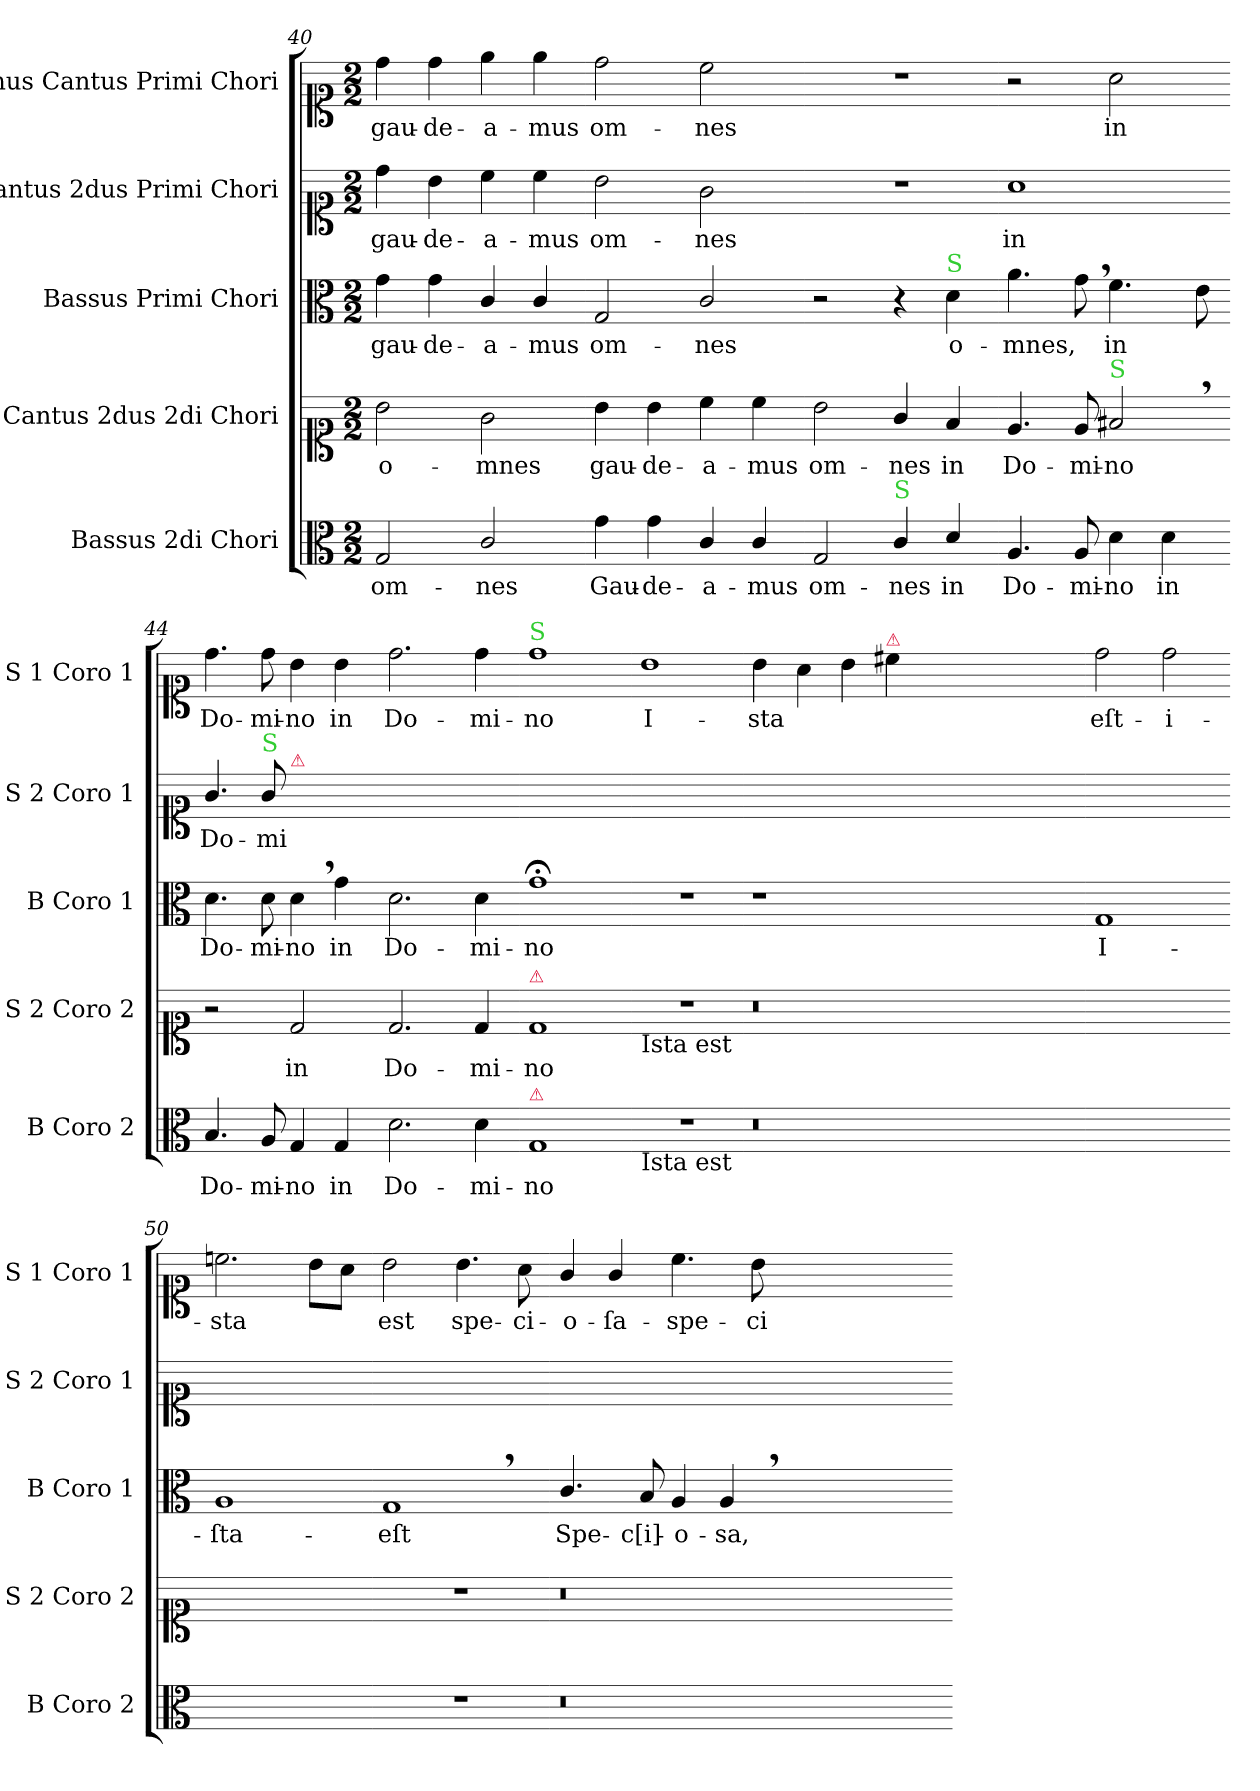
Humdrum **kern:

**kern	**text	**kern	**text	**kern	**text	**kern	**text	**kern	**text
*part5	*part5	*part4	*part4	*part3	*part3	*part2	*part2	*part1	*part1
*staff5	*staff5	*staff4	*staff4	*staff3	*staff3	*staff2	*staff2	*staff1	*staff1
*I"Bassus 2di Chori	*	*I"Cantus 2dus 2di Chori	*	*I"Bassus Primi Chori	*	*I"Cantus 2dus Primi Chori	*	*I"1mus Cantus Primi Chori	*
*I'B Coro 2	*	*I'S 2 Coro 2	*	*I'B Coro 1	*	*I'S 2 Coro 1	*	*I'S 1 Coro 1	*
*clefC3	*	*clefC1	*	*clefC3	*	*clefC1	*	*clefC1	*
*k[]	*	*k[]	*	*k[]	*	*k[]	*	*k[]	*
*M2/2	*	*M2/2	*	*M2/2	*	*M2/2	*	*M2/2	*
=40	=40	=40	=40	=40	=40	=40	=40	=40	=40
!	!	!	!	!	!	!	!LO:LY:i	!	!LO:LY:i
2G/	om-	2b\	o-	4g\	gau-	4dd\	gau-	4dd\	gau-
!	!	!	!	!	!	!	!LO:LY:i	!	!LO:LY:i
.	.	.	.	4g\	-de-	4b\	-de-	4dd\	-de-
!	!	!	!	!	!	!	!LO:LY:i	!	!LO:LY:i
2c/	-nes	2g\	-mnes	4c/	-a-	4cc\	-a-	4ee\	-a-
!	!	!	!	!	!	!	!LO:LY:i	!	!LO:LY:i
.	.	.	.	4c/	-mus	4cc\	-mus	4ee\	-mus
=41-	=41-	=41-	=41-	=41-	=41-	=41-	=41-	=41-	=41-
!	!	!	!	!	!	!	!LO:LY:i	!	!LO:LY:i
4g\	Gau-	4b\	gau-	2G/	om-	2b\	om-	2dd\	om-
4g\	-de-	4b\	-de-	.	.	.	.	.	.
!	!	!	!	!	!	!	!LO:LY:i	!	!LO:LY:i
4c/	-a-	4cc\	-a-	2c/	-nes	2g\	-nes	2cc\	-nes
4c/	-mus	4cc\	-mus	.	.	.	.	.	.
=42-	=42-	=42-	=42-	=42-	=42-	=42-	=42-	=42-	=42-
2G/	om-	2b\	om-	2r	.	1r	.	1r	.
!LO:TX:a:color=limegreen:t=S	!	!	!	!	!	!	!	!	!
4c/	-nes	4g/	-nes	4r	.	.	.	.	.
!	!	!	!	!LO:TX:a:color=limegreen:t=S	!	!	!	!	!
4d/	in	4f/	in	4d\	o-	.	.	.	.
=43-	=43-	=43-	=43-	=43-	=43-	=43-	=43-	=43-	=43-
4.A/	Do-	4.e/	Do-	4.a\	-mnes,	1a\	in	2r	.
8A/	-mi-	8e/	-mi-	8g,<\	.	.	.	.	.
!	!	!LO:TX:a:color=limegreen:t=S	!	!	!	!	!	!	!
4d\	-no	2f#X,</	-no	4.f\	in	.	.	2a\	in
4d\	in	.	.	.	.	.	.	.	.
.	.	.	.	8e\	.	.	.	.	.
=44-	=44-	=44-	=44-	=44-	=44-	=44-	=44-	=44-	=44-
4.B/	Do-	2r	.	4.d\	Do-	4.g/	Do-	4.dd\	Do-
!	!	!	!	!	!	!LO:TX:a:color=limegreen:t=S	!	!	!
8A/	-mi-	.	.	8d\	-mi-	8g/	-mi	8dd\	-mi-
!	!	!	!	!	!	!LO:TX:a:color=crimson:t=⚠	!	!	!
4G/	-no	2d/	in	4d,<\	-no	2ryy	.	4b\	-no
4G/	in	.	.	4g\	in	.	.	4b\	in
=45-	=45-	=45-	=45-	=45-	=45-	=45-	=45-	=45-	=45-
2.d\	Do-	2.d/	Do-	2.d\	Do-	1ryy	.	2.dd\	Do-
4d\	-mi-	4d/	-mi-	4d\	-mi-	.	.	4dd\	-mi-
=46-	=46-	=46-	=46-	=46-	=46-	=46-	=46-	=46-	=46-
!	!	!	!	!	!	!	!	!LO:TX:a:color=limegreen:t=S	!
!	!	!LO:TX:a:color=crimson:t=⚠	!	!	!	!	!	!	!
!LO:TX:a:color=crimson:t=⚠	!	!	!	!	!	!	!	!	!
1G/	-no	1d/	-no	1g;\	-no	1ryy	.	1dd\	-no
=47-	=47-	=47-	=47-	=47-	=47-	=47-	=47-	=47-	=47-
!	!	!LO:TX:b:t=Ista est	!	!	!	!	!	!	!
!LO:TX:b:t=Ista est	!	!	!	!	!	!	!	!	!
1r	.	1r	.	1r	.	1ryy	.	1b\	I-
=48-	=48-	=48-	=48-	=48-	=48-	=48-	=48-	=48-	=48-
0.r	.	0.r	.	1r	.	1ryy	.	4b\	-sta
.	.	.	.	.	.	.	.	4a\	.
.	.	.	.	.	.	.	.	4b\	.
!	!	!	!	!	!	!	!	!LO:TX:a:color=crimson:t=⚠	!
.	.	.	.	.	.	.	.	4cc#X\	.
.	.	.	.	0ryy	.	0ryy	.	0ryy	.
=49-	=49-	=49-	=49-	=49-	=49-	=49-	=49-	=49-	=49-
1ryy	.	1ryy	.	1G/	I-	1ryy	.	2dd\	-eſt-
.	.	.	.	.	.	.	.	2dd\	i-
=50-	=50-	=50-	=50-	=50-	=50-	=50-	=50-	=50-	=50-
1ryy	.	1ryy	.	1A/	-ſta-	1ryy	.	2.ccn\	-sta
.	.	.	.	.	.	.	.	8b\L	.
.	.	.	.	.	.	.	.	8a\J	.
=51-	=51-	=51-	=51-	=51-	=51-	=51-	=51-	=51-	=51-
1r	.	1r	.	1G,</	eſt	1ryy	.	2b\	est
.	.	.	.	.	.	.	.	4.b\	spe-
.	.	.	.	.	.	.	.	8a\	-ci-
=52-	=52-	=52-	=52-	=52-	=52-	=52-	=52-	=52-	=52-
0.r	.	0.r	.	4.c/	Spe-	1ryy	.	4g/	-o-
.	.	.	.	.	.	.	.	4g/	-ſa-
.	.	.	.	8B/	-c[i]-	.	.	.	.
.	.	.	.	4A/	-o-	.	.	4.cc\	spe-
.	.	.	.	4A,</	-sa,	.	.	.	.
.	.	.	.	.	.	.	.	8b\	-ci-
.	.	.	.	0ryy	.	0ryy	.	0ryy	.
=-	=-	=-	=-	=-	=-	=-	=-	=-	=-
*-	*-	*-	*-	*-	*-	*-	*-	*-	*-
